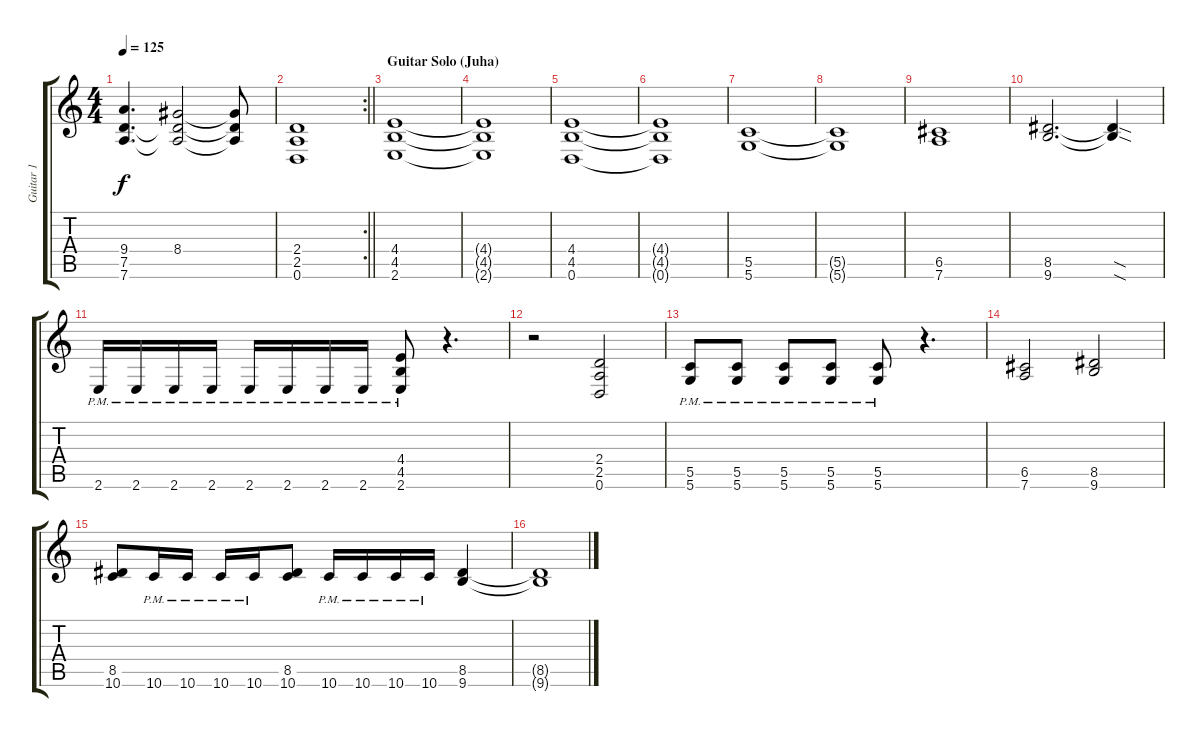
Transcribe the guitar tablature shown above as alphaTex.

\track ("Guitar 1" "Guitar 1") {instrument distortionguitar}
\staff {score tabs}
\tuning (D4 A3 F3 C3 G2 D2) {hide}
\ts (4 4)
\tempo 125
\clef g2
\ks c
(9.4 7.5 7.6).4{d dy f} (8.4 7.5{t} 7.6{t}).2 (8.4{t} 7.5{t} 7.6{t}).8 |
\rc 2
\barLineRight lightlight
(2.4 2.5 0.6).1 |
\section ("" "Guitar Solo (Juha)")
(4.4 4.5 2.6).1 |
(4.4{t} 4.5{t} 2.6{t}).1 |
(4.4 4.5 0.6).1 |
(4.4{t} 4.5{t} 0.6{t}).1 |
(5.5 5.6).1 |
(5.5{t} 5.6{t}).1 |
(6.5 7.6).1 |
(8.5 9.6).2{d} (8.5{sod t} 9.6{sod t}).4 |
2.6{pm}.16 2.6{pm}.16 2.6{pm}.16 2.6{pm}.16 2.6{pm}.16 2.6{pm}.16 2.6{pm}.16 2.6{pm}.16 (4.4{pm} 4.5{pm} 2.6{pm}).8 r.4{d} |
r.2 (2.4 2.5 0.6).2 |
(5.5{pm} 5.6{pm}).8 (5.5{pm} 5.6{pm}).8 (5.5{pm} 5.6{pm}).8 (5.5{pm} 5.6{pm}).8 (5.5{pm} 5.6{pm}).8 r.4{d} |
(6.5 7.6).2 (8.5 9.6).2 |
(8.5 10.6).8 10.6{pm}.16 10.6{pm}.16 10.6{pm}.16 10.6{pm}.16 (8.5 10.6).8 10.6{pm}.16 10.6{pm}.16 10.6{pm}.16 10.6{pm}.16 (8.5 9.6).4 |
(8.5{t} 9.6{t}).1
